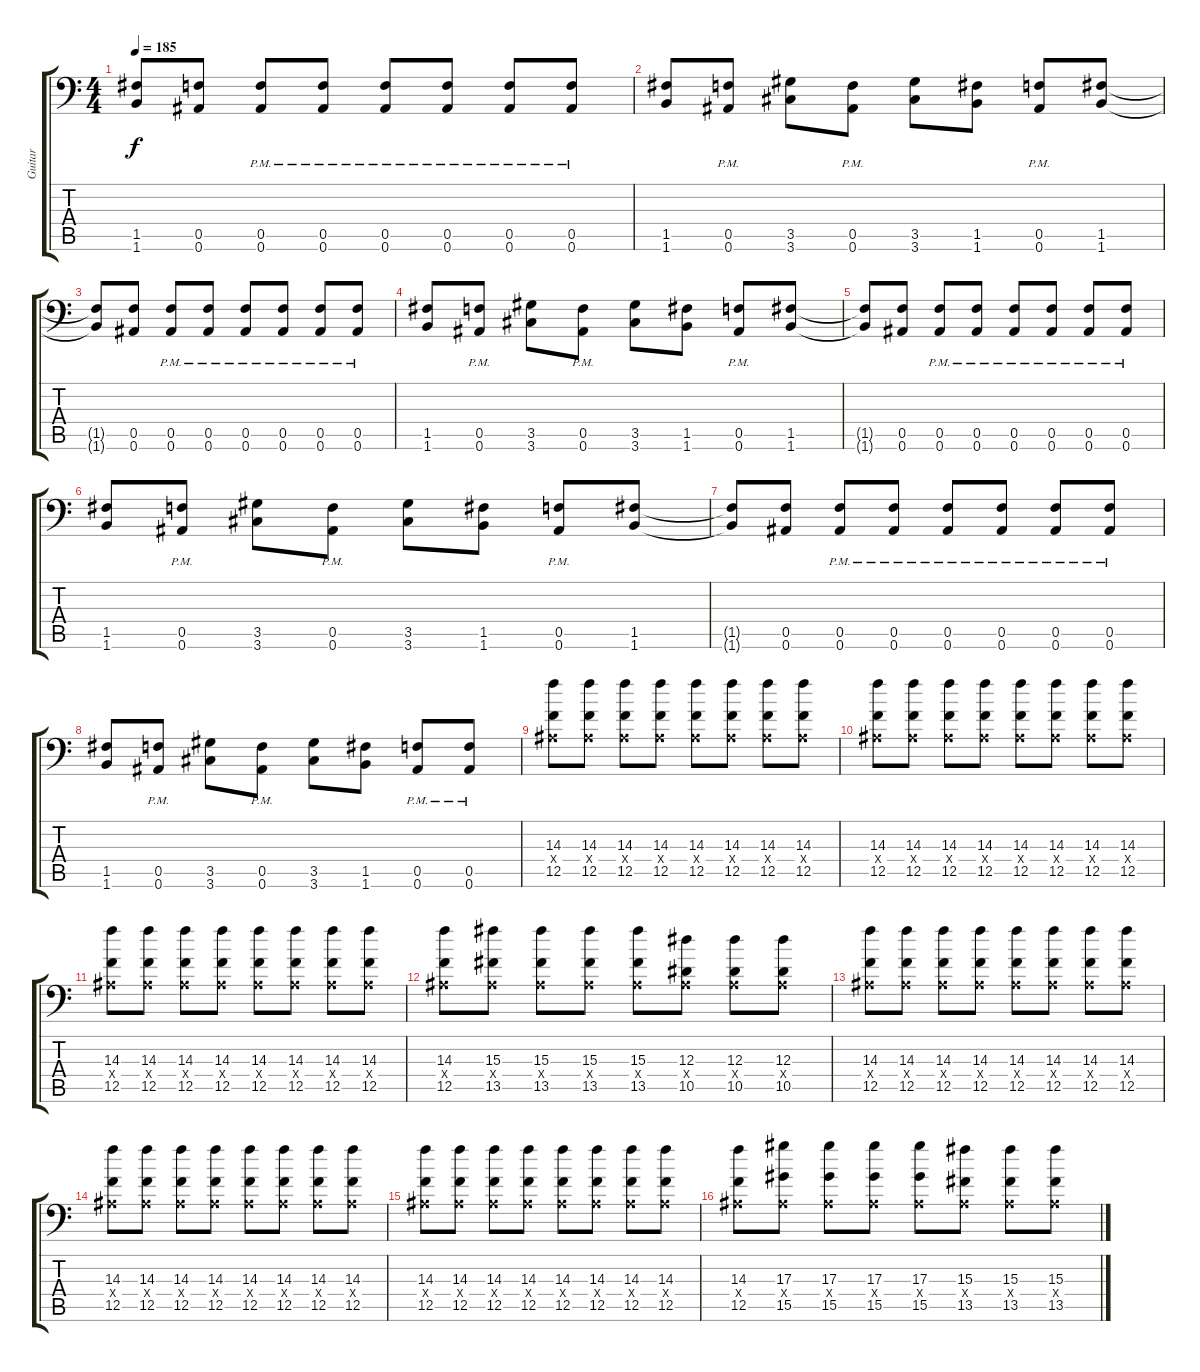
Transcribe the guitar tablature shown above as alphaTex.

\track ("Guitar" "Guitar") {instrument distortionguitar}
\staff {score tabs}
\tuning (C4 G3 Eb3 Bb2 F2 Bb1) {hide}
\ts (4 4)
\tempo 185
\clef f4
\ks c
(1.5{t} 1.6{t}).8{dy f} (0.5 0.6).8 (0.5{pm} 0.6{pm}).8 (0.5{pm} 0.6{pm}).8 (0.5 0.6{pm}).8 (0.5{pm} 0.6{pm}).8 (0.5{pm} 0.6{pm}).8 (0.5{pm} 0.6).8 |
(1.5 1.6).8 (0.5{pm} 0.6{pm}).8 (3.5 3.6).8 (0.5{pm} 0.6{pm}).8 (3.5 3.6).8 (1.5 1.6).8 (0.5{pm} 0.6{pm}).8 (1.5 1.6).8 |
(1.5{t} 1.6{t}).8 (0.5 0.6).8 (0.5{pm} 0.6{pm}).8 (0.5{pm} 0.6{pm}).8 (0.5 0.6{pm}).8 (0.5{pm} 0.6{pm}).8 (0.5{pm} 0.6{pm}).8 (0.5{pm} 0.6).8 |
(1.5 1.6).8 (0.5{pm} 0.6{pm}).8 (3.5 3.6).8 (0.5{pm} 0.6{pm}).8 (3.5 3.6).8 (1.5 1.6).8 (0.5{pm} 0.6{pm}).8 (1.5 1.6).8 |
(1.5{t} 1.6{t}).8 (0.5 0.6).8 (0.5{pm} 0.6{pm}).8 (0.5{pm} 0.6{pm}).8 (0.5 0.6{pm}).8 (0.5{pm} 0.6{pm}).8 (0.5{pm} 0.6{pm}).8 (0.5{pm} 0.6).8 |
(1.5 1.6).8 (0.5{pm} 0.6{pm}).8 (3.5 3.6).8 (0.5{pm} 0.6{pm}).8 (3.5 3.6).8 (1.5 1.6).8 (0.5{pm} 0.6{pm}).8 (1.5 1.6).8 |
(1.5{t} 1.6{t}).8 (0.5 0.6).8 (0.5{pm} 0.6{pm}).8 (0.5{pm} 0.6{pm}).8 (0.5 0.6{pm}).8 (0.5{pm} 0.6{pm}).8 (0.5{pm} 0.6{pm}).8 (0.5{pm} 0.6).8 |
(1.5 1.6).8 (0.5{pm} 0.6{pm}).8 (3.5 3.6).8 (0.5{pm} 0.6{pm}).8 (3.5 3.6).8 (1.5 1.6).8 (0.5{pm} 0.6{pm}).8 (0.5{pm} 0.6{pm}).8 |
(14.3 0.4{x} 12.5).8 (14.3 0.4{x} 12.5).8 (14.3 0.4{x} 12.5).8 (14.3 0.4{x} 12.5).8 (14.3 0.4{x} 12.5).8 (14.3 0.4{x} 12.5).8 (14.3 0.4{x} 12.5).8 (14.3 0.4{x} 12.5).8 |
(14.3 0.4{x} 12.5).8 (14.3 0.4{x} 12.5).8 (14.3 0.4{x} 12.5).8 (14.3 0.4{x} 12.5).8 (14.3 0.4{x} 12.5).8 (14.3 0.4{x} 12.5).8 (14.3 0.4{x} 12.5).8 (14.3 0.4{x} 12.5).8 |
(14.3 0.4{x} 12.5).8 (14.3 0.4{x} 12.5).8 (14.3 0.4{x} 12.5).8 (14.3 0.4{x} 12.5).8 (14.3 0.4{x} 12.5).8 (14.3 0.4{x} 12.5).8 (14.3 0.4{x} 12.5).8 (14.3 0.4{x} 12.5).8 |
(14.3 0.4{x} 12.5).8 (15.3 0.4{x} 13.5).8 (15.3 0.4{x} 13.5).8 (15.3 0.4{x} 13.5).8 (15.3 0.4{x} 13.5).8 (12.3 0.4{x} 10.5).8 (12.3 0.4{x} 10.5).8 (12.3 0.4{x} 10.5).8 |
(14.3 0.4{x} 12.5).8 (14.3 0.4{x} 12.5).8 (14.3 0.4{x} 12.5).8 (14.3 0.4{x} 12.5).8 (14.3 0.4{x} 12.5).8 (14.3 0.4{x} 12.5).8 (14.3 0.4{x} 12.5).8 (14.3 0.4{x} 12.5).8 |
(14.3 0.4{x} 12.5).8 (14.3 0.4{x} 12.5).8 (14.3 0.4{x} 12.5).8 (14.3 0.4{x} 12.5).8 (14.3 0.4{x} 12.5).8 (14.3 0.4{x} 12.5).8 (14.3 0.4{x} 12.5).8 (14.3 0.4{x} 12.5).8 |
(14.3 0.4{x} 12.5).8 (14.3 0.4{x} 12.5).8 (14.3 0.4{x} 12.5).8 (14.3 0.4{x} 12.5).8 (14.3 0.4{x} 12.5).8 (14.3 0.4{x} 12.5).8 (14.3 0.4{x} 12.5).8 (14.3 0.4{x} 12.5).8 |
(14.3 0.4{x} 12.5).8 (17.3 0.4{x} 15.5).8 (17.3 0.4{x} 15.5).8 (17.3 0.4{x} 15.5).8 (17.3 0.4{x} 15.5).8 (15.3 0.4{x} 13.5).8 (15.3 0.4{x} 13.5).8 (15.3 0.4{x} 13.5).8
